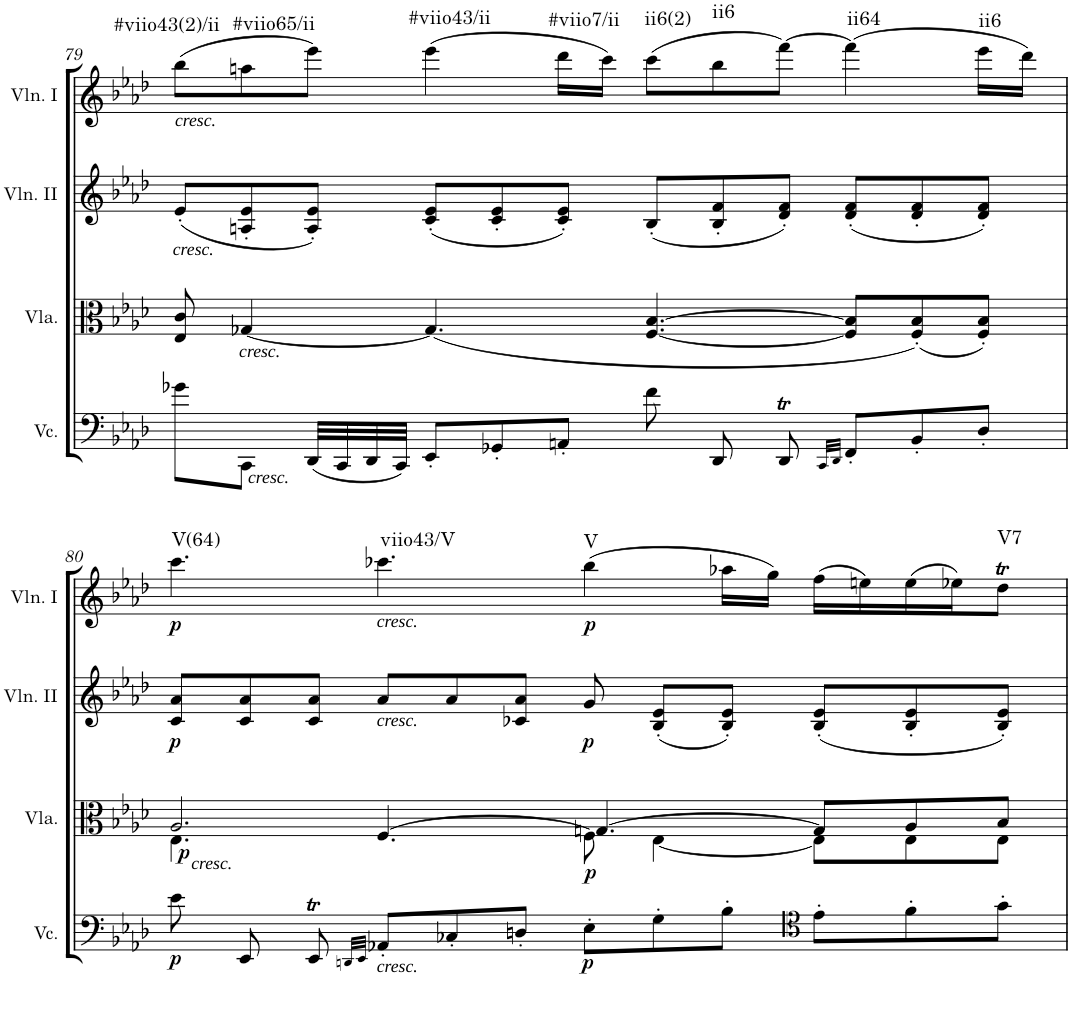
**kern	**dynam	**kern	**dynam	**kern	**dynam	**kern	**dynam	**harte
*part4	*part4	*part3	*part3	*part2	*part2	*part1	*part1	*part1
*staff4	*staff4	*staff3	*staff3	*staff2	*staff2	*staff1	*staff1	*
*I"Violoncello	*	*I"Viola	*	*I"Violin II	*	*I"Violin I	*	*
*I'Vc.	*	*I'Vla.	*	*I'Vln. II	*	*I'Vln. I	*	*
!!LO:PB:g=z
*clefF4	*	*clefC3	*	*clefG2	*	*clefG2	*	*
*k[b-e-a-d-]	*	*k[b-e-a-d-]	*	*k[b-e-a-d-]	*	*k[b-e-a-d-]	*	*
*M12/8	*	*M12/8	*	*M12/8	*	*M12/8	*	*
=79	=79	=79	=79	=79	=79	=79	=79	=79
!	!	!	!	!	!	!LO:TX:b:i:t=cresc.	!	!
!	!	!	!	!LO:TX:b:i:t=cresc.	!	!	!	!LO:H:kt=#viio43(2)/ii
8g-X\L	.	8E-/ 8c/	.	(8e-'/L	.	(8bb-\L	.	N
!	!	!LO:TX:b:i:t=cresc.	!	!	!	!	!	!
!LO:TX:b:i:t=cresc.	!	!	!	!	!	!	!	!LO:H:kt=#viio65/ii
8CC\J	.	[4G-X/	.	8An/' 8e-/'	.	8aan\	.	N
(32DD-/LLL	.	.	.	8A/' 8e-/'J)	.	8eee-\J)	.	.
32CC/	.	.	.	.	.	.	.	.
32DD-/	.	.	.	.	.	.	.	.
32CC/JJJ)	.	.	.	.	.	.	.	.
!	!	!	!	!	!	!	!	!LO:H:kt=#viio43/ii
8EE-'/L	.	(4.G-/]	.	(8c/' 8e-/'L	.	(4eee-\	.	N
8GG-X'/	.	.	.	8c/' 8e-/'	.	.	.	.
!	!	!	!	!	!	!	!	!LO:H:kt=#viio7/ii
8AAn'/J	.	.	.	8c/' 8e-/'J)	.	16ddd-\LL	.	N
.	.	.	.	.	.	16ccc\JJ)	.	.
!	!	!	!	!	!	!	!	!LO:H:kt=ii6(2)
8f\	.	[4.F/ [4.B-/	.	(8B-'/L	.	(8ccc\L	.	N
!	!	!	!	!	!	!	!	!LO:H:kt=ii6
8DD-/	.	.	.	8B-/' 8f/'	.	8bb-\	.	N
8DD-T/	.	.	.	8d-/' 8f/'J)	.	[8fff\J)	.	.
32qCC/LLL	.	.	.	.	.	.	.	.
32qDD-/JJJ	.	.	.	.	.	.	.	.
!	!	!	!	!	!	!	!	!LO:H:kt=ii64
8FF'/L	.	8F/] 8B-/]L	.	(8d-/' 8f/'L	.	(4fff\]	.	N
8BB-'/	.	(8F/' 8B-/')	.	8d-/' 8f/'	.	.	.	.
!	!	!	!	!	!	!	!	!LO:H:kt=ii6
8D-'/J	.	8F/' 8B-/'J)	.	8d-/' 8f/'J)	.	16eee-\LL	.	N
.	.	.	.	.	.	16ddd-\JJ)	.	.
!!LO:LB:g=z
=80	=80	=80	=80	=80	=80	=80	=80	=80
*	*	*^	*	*	*	*	*	*
!	!	!LO:TX:b:i:t=cresc.	!	!	!	!	!	!	!
!	!LO:DY:b	!	!	!LO:DY:b	!	!LO:DY:b	!	!LO:DY:b	!LO:H:kt=V(64)
8e-\	p	2.A-/	4.E-\	p	8c/ 8a-/L	p	4.ccc\	p	N
8EE-/	.	.	.	.	8c/ 8a-/	.	.	.	.
8EE-T/	.	.	.	.	8c/ 8a-/J	.	.	.	.
32qDDn/LLL	.	.	.	.	.	.	.	.	.
32qEE-/JJJ	.	.	.	.	.	.	.	.	.
!	!	!	!	!	!	!	!LO:TX:b:i:t=cresc.	!	!
!	!	!	!	!	!LO:TX:b:i:t=cresc.	!	!	!	!
!LO:TX:b:i:t=cresc.	!	!	!	!	!	!	!	!	!LO:H:kt=viio43/V
8AA-X'/L	.	.	[4.F/	.	8a-/L	.	4.ccc-X\	.	N
8C-X'/	.	.	.	.	8a-/	.	.	.	.
8Dn'/J	.	.	.	.	8c-X/ 8a-/J	.	.	.	.
!	!LO:DY:b	!	!	!LO:DY:b	!	!LO:DY:b	!	!LO:DY:b	!LO:H:kt=V
8E-'\L	p	[4.Gn/	8F\]	p	8g/	p	(4bb-\	p	N
8G'\	.	.	[4E-\	.	(8B-/' 8e-/'L	.	.	.	.
8B-'\J	.	.	.	.	8B-/' 8e-/'J)	.	16aa-X\LL	.	.
.	.	.	.	.	.	.	16gg\JJ)	.	.
*clefC4	*	*	*	*	*	*	*	*	*
8e-'\L	.	8G/L]	8E-\L]	.	(8B-/' 8e-/'L	.	(16ff\LL	.	.
.	.	.	.	.	.	.	16een\)	.	.
8f'\	.	8A-/	8E-\	.	8B-/' 8e-/'	.	(16ee\	.	.
.	.	.	.	.	.	.	16ee-X\J)	.	.
!	!	!	!	!	!	!	!	!	!LO:H:kt=V7
8g'\J	.	8B-/J	8E-\J	.	8B-/' 8e-/'J)	.	8dd-T\J	.	N
*	*	*v	*v	*	*	*	*	*	*
=	=	=	=	=	=	=	=	=
*-	*-	*-	*-	*-	*-	*-	*-	*-
